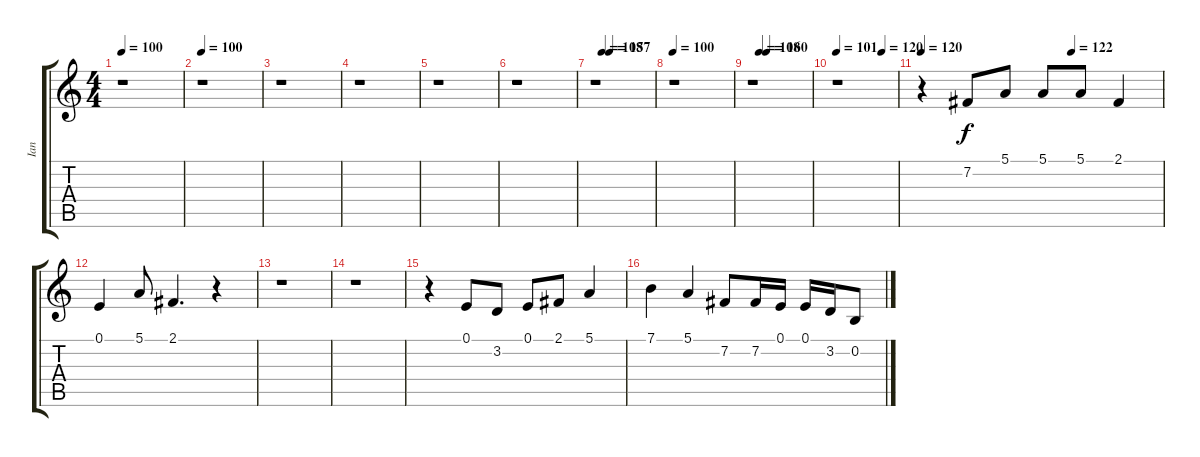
\track ("Ian" "Ian") {instrument trumpet}
\staff {score tabs}
\tuning (E4 B3 G3 D3 A2 E2) {hide}
\ts (4 4)
\tempo 100
\clef g2
\ks c
r.1{dy f instrument trumpet} |
\tempo 100
r.1 |
r.1 |
r.1 |
r.1 |
r.1 |
\tempo (108 0.125)
\tempo (157 0.25)
r.1 |
\tempo 100
r.1 |
\tempo (108 0.125)
\tempo (160 0.25)
r.1 |
\tempo 101
\tempo (120 0.75)
r.1 |
\tempo 120
\tempo (122 0.625)
r.4 7.2.8 5.1.8 5.1.8 5.1.8 2.1.4 |
0.1.4 5.1.8 2.1.4{d} r.4 |
r.1 |
r.1 |
r.4 0.1.8 3.2.8 0.1.8 2.1.8 5.1.4 |
7.1.4 5.1.4 7.2.8 7.2.16 0.1.16 0.1.16 3.2.16 0.2.8
